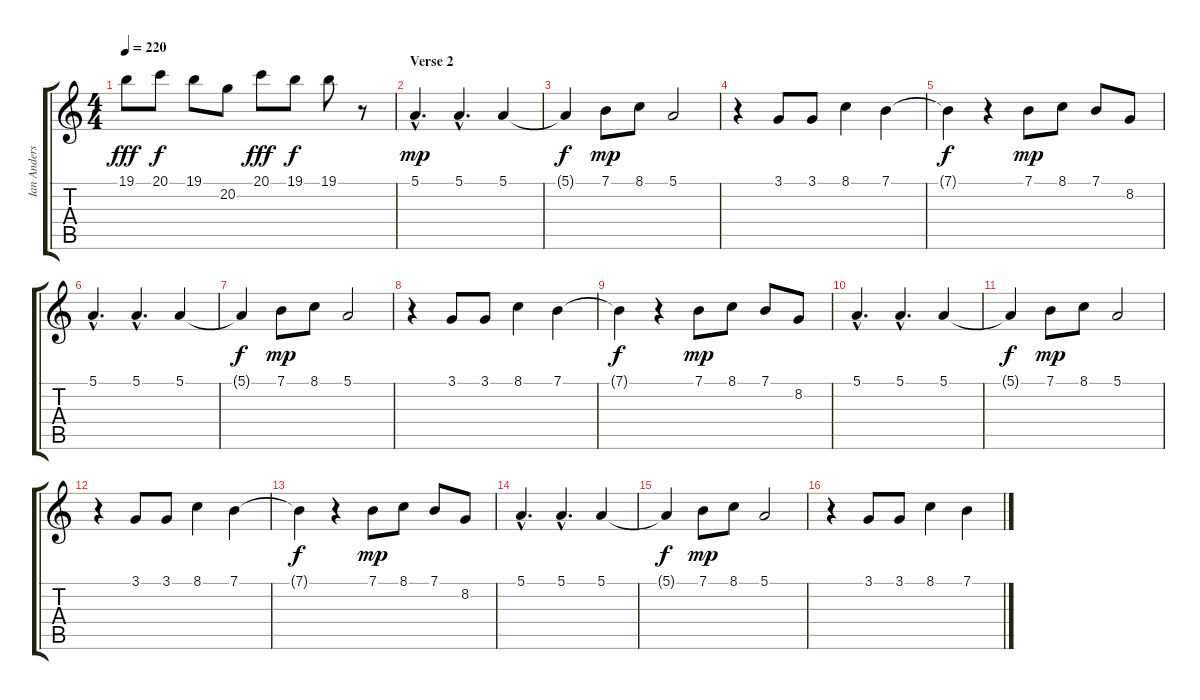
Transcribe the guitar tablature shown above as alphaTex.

\track ("Ian Anderson (Flute)" "Ian Anders") {instrument flute}
\staff {score tabs}
\tuning (E4 B3 G3 D3 A2 E2) {hide}
\ts (4 4)
\tempo 220
\clef g2
\ks c
19.1.8{dy fff} 20.1.8{dy f} 19.1.8 20.2.8 20.1.8{dy fff} 19.1.8{dy f} 19.1.8 r.8 |
\section ("" "Verse 2")
5.1{hac}.4{d dy mp} 5.1{hac}.4{d} 5.1.4 |
5.1{t}.4{dy f} 7.1.8{dy mp} 8.1.8 5.1.2 |
r.4 3.1.8 3.1.8 8.1.4 7.1.4 |
7.1{t}.4{dy f} r.4 7.1.8{dy mp} 8.1.8 7.1.8 8.2.8 |
5.1{hac}.4{d} 5.1{hac}.4{d} 5.1.4 |
5.1{t}.4{dy f} 7.1.8{dy mp} 8.1.8 5.1.2 |
r.4 3.1.8 3.1.8 8.1.4 7.1.4 |
7.1{t}.4{dy f} r.4 7.1.8{dy mp} 8.1.8 7.1.8 8.2.8 |
5.1{hac}.4{d} 5.1{hac}.4{d} 5.1.4 |
5.1{t}.4{dy f} 7.1.8{dy mp} 8.1.8 5.1.2 |
r.4 3.1.8 3.1.8 8.1.4 7.1.4 |
7.1{t}.4{dy f} r.4 7.1.8{dy mp} 8.1.8 7.1.8 8.2.8 |
5.1{hac}.4{d} 5.1{hac}.4{d} 5.1.4 |
5.1{t}.4{dy f} 7.1.8{dy mp} 8.1.8 5.1.2 |
r.4 3.1.8 3.1.8 8.1.4 7.1.4
